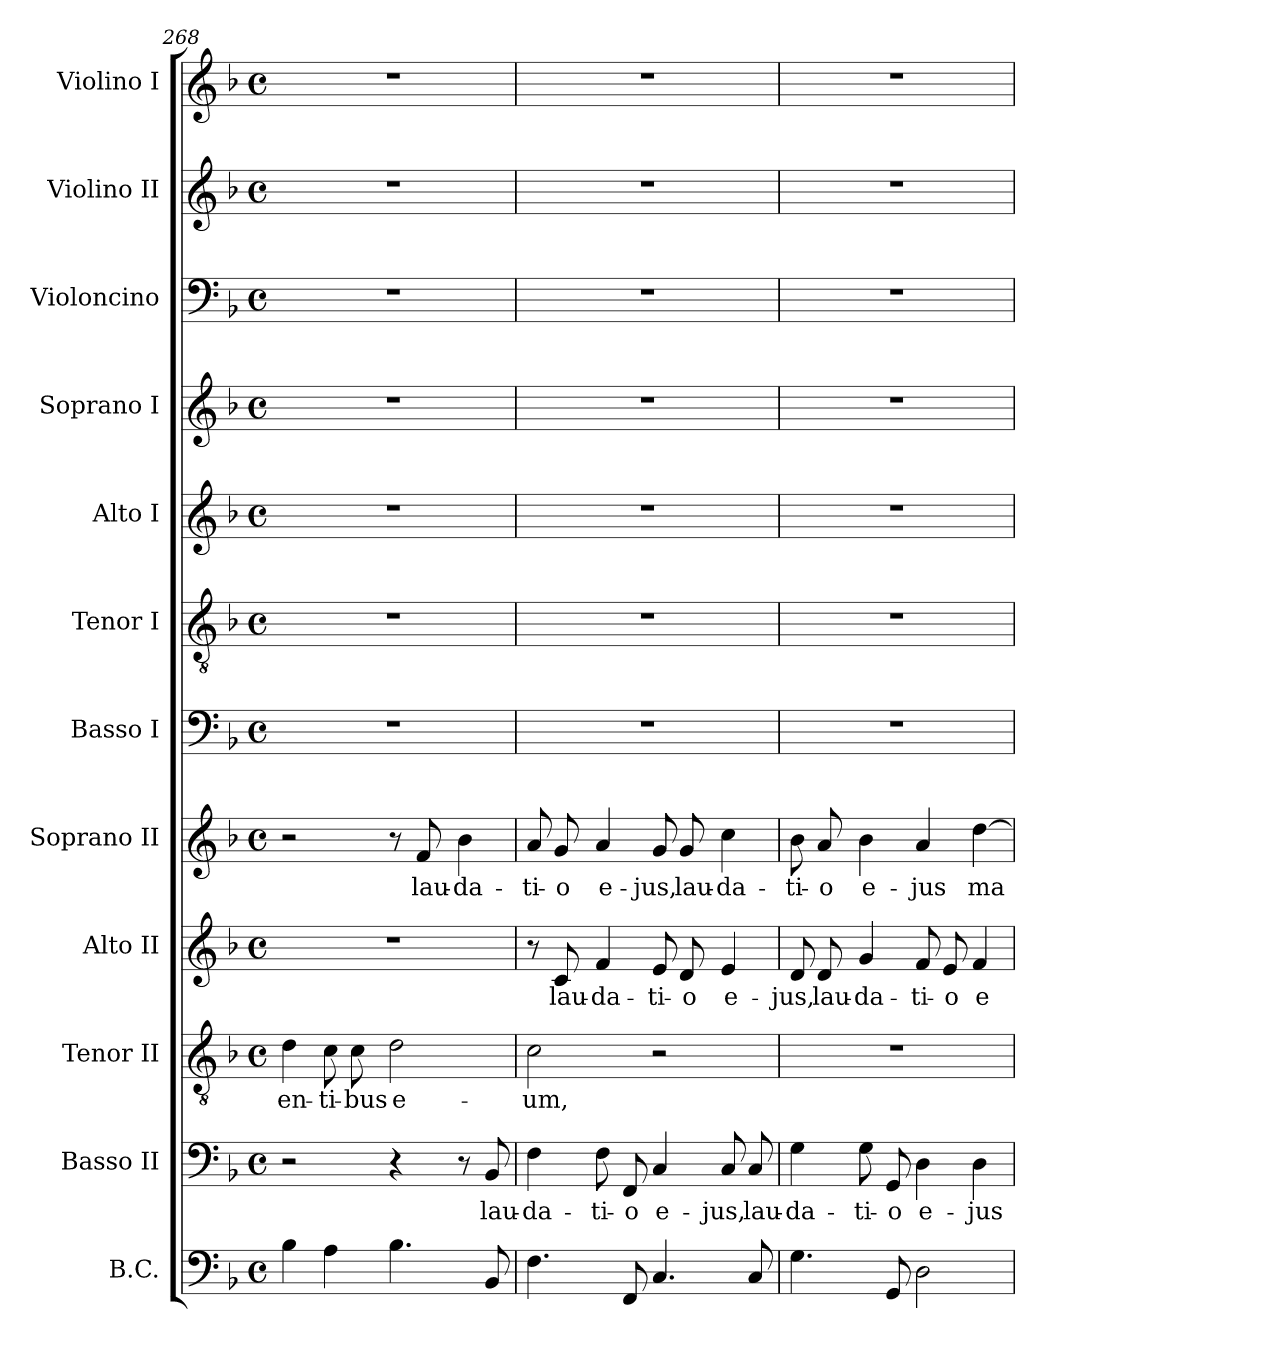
**kern	**kern	**text	**kern	**text	**kern	**text	**kern	**text	**kern	**kern	**kern	**kern	**kern	**kern	**kern
*part12	*part11	*part11	*part10	*part10	*part9	*part9	*part8	*part8	*part7	*part6	*part5	*part4	*part3	*part2	*part1
*staff12	*staff11	*staff11	*staff10	*staff10	*staff9	*staff9	*staff8	*staff8	*staff7	*staff6	*staff5	*staff4	*staff3	*staff2	*staff1
*I"B.C.	*I"Basso II	*	*I"Tenor II	*	*I"Alto II	*	*I"Soprano II	*	*I"Basso I	*I"Tenor I	*I"Alto I	*I"Soprano I	*I"Violoncino	*I"Violino II	*I"Violino I
*I'BC	*I'B 2	*	*I'T 2	*	*I'A 2	*	*I'S 2	*	*I'B 1	*I'T 1	*I'A 1	*I'S 1	*I'Vc.	*I'Vln. II	*I'Vln. I
*clefF4	*clefF4	*	*clefGv2	*	*clefG2	*	*clefG2	*	*clefF4	*clefGv2	*clefG2	*clefG2	*clefF4	*clefG2	*clefG2
*k[b-]	*k[b-]	*	*k[b-]	*	*k[b-]	*	*k[b-]	*	*k[b-]	*k[b-]	*k[b-]	*k[b-]	*k[b-]	*k[b-]	*k[b-]
*F:	*F:	*	*F:	*	*F:	*	*F:	*	*F:	*F:	*F:	*F:	*F:	*F:	*F:
*M4/4	*M4/4	*	*M4/4	*	*M4/4	*	*M4/4	*	*M4/4	*M4/4	*M4/4	*M4/4	*M4/4	*M4/4	*M4/4
*met(c)	*met(c)	*	*met(c)	*	*met(c)	*	*met(c)	*	*met(c)	*met(c)	*met(c)	*met(c)	*met(c)	*met(c)	*met(c)
=268	=268	=268	=268	=268	=268	=268	=268	=268	=268	=268	=268	=268	=268	=268	=268
!	!	!	!	!LO:LY:b	!	!	!	!	!	!	!	!	!	!	!
4B-\	2r	.	4d\	-en-	1r	.	2r	.	1r	1r	1r	1r	1r	1r	1r
!	!	!	!	!LO:LY:b	!	!	!	!	!	!	!	!	!	!	!
4A\	.	.	8c\	-ti-	.	.	.	.	.	.	.	.	.	.	.
!	!	!	!	!LO:LY:b	!	!	!	!	!	!	!	!	!	!	!
.	.	.	8c\	-bus	.	.	.	.	.	.	.	.	.	.	.
!	!	!	!	!LO:LY:b	!	!	!	!	!	!	!	!	!	!	!
4.B-\	4r	.	2d\	e-	.	.	8r	.	.	.	.	.	.	.	.
!	!	!	!	!	!	!	!	!LO:LY:b	!	!	!	!	!	!	!
.	.	.	.	.	.	.	8f/	lau-	.	.	.	.	.	.	.
!	!	!	!	!	!	!	!	!LO:LY:b	!	!	!	!	!	!	!
.	8r	.	.	.	.	.	4b-\	-da-	.	.	.	.	.	.	.
!	!	!LO:LY:b	!	!	!	!	!	!	!	!	!	!	!	!	!
8BB-/	8BB-/	lau-	.	.	.	.	.	.	.	.	.	.	.	.	.
=269	=269	=269	=269	=269	=269	=269	=269	=269	=269	=269	=269	=269	=269	=269	=269
!	!	!LO:LY:b	!	!	!	!	!	!	!	!	!	!	!	!	!
!	!	!	!	!LO:LY:b	!	!	!	!	!	!	!	!	!	!	!
!	!	!	!	!	!	!	!	!LO:LY:b	!	!	!	!	!	!	!
4.F\	4F\	-da-	2c\	-um,	8r	.	8a/	-ti-	1r	1r	1r	1r	1r	1r	1r
!	!	!	!	!	!	!LO:LY:b	!	!	!	!	!	!	!	!	!
!	!	!	!	!	!	!	!	!LO:LY:b	!	!	!	!	!	!	!
.	.	.	.	.	8c/	lau-	8g/	-o	.	.	.	.	.	.	.
!	!	!LO:LY:b	!	!	!	!	!	!	!	!	!	!	!	!	!
!	!	!	!	!	!	!LO:LY:b	!	!	!	!	!	!	!	!	!
!	!	!	!	!	!	!	!	!LO:LY:b	!	!	!	!	!	!	!
.	8F\	-ti-	.	.	4f/	-da-	4a/	e-	.	.	.	.	.	.	.
!	!	!LO:LY:b	!	!	!	!	!	!	!	!	!	!	!	!	!
8FF/	8FF/	-o	.	.	.	.	.	.	.	.	.	.	.	.	.
!	!	!LO:LY:b	!	!	!	!	!	!	!	!	!	!	!	!	!
!	!	!	!	!	!	!LO:LY:b	!	!	!	!	!	!	!	!	!
!	!	!	!	!	!	!	!	!LO:LY:b	!	!	!	!	!	!	!
4.C/	4C/	e-	2r	.	8e/	-ti-	8g/	-jus,	.	.	.	.	.	.	.
!	!	!	!	!	!	!LO:LY:b	!	!	!	!	!	!	!	!	!
!	!	!	!	!	!	!	!	!LO:LY:b	!	!	!	!	!	!	!
.	.	.	.	.	8d/	-o	8g/	lau-	.	.	.	.	.	.	.
!	!	!LO:LY:b	!	!	!	!	!	!	!	!	!	!	!	!	!
!	!	!	!	!	!	!LO:LY:b	!	!	!	!	!	!	!	!	!
!	!	!	!	!	!	!	!	!LO:LY:b	!	!	!	!	!	!	!
.	8C/	-jus,	.	.	4e/	e-	4cc\	-da-	.	.	.	.	.	.	.
!	!	!LO:LY:b	!	!	!	!	!	!	!	!	!	!	!	!	!
8C/	8C/	lau-	.	.	.	.	.	.	.	.	.	.	.	.	.
=270	=270	=270	=270	=270	=270	=270	=270	=270	=270	=270	=270	=270	=270	=270	=270
!	!	!LO:LY:b	!	!	!	!	!	!	!	!	!	!	!	!	!
!	!	!	!	!	!	!LO:LY:b	!	!	!	!	!	!	!	!	!
!	!	!	!	!	!	!	!	!LO:LY:b	!	!	!	!	!	!	!
4.G\	4G\	-da-	1r	.	8d/	-jus,	8b-\	-ti-	1r	1r	1r	1r	1r	1r	1r
!	!	!	!	!	!	!LO:LY:b	!	!	!	!	!	!	!	!	!
!	!	!	!	!	!	!	!	!LO:LY:b	!	!	!	!	!	!	!
.	.	.	.	.	8d/	lau-	8a/	-o	.	.	.	.	.	.	.
!	!	!LO:LY:b	!	!	!	!	!	!	!	!	!	!	!	!	!
!	!	!	!	!	!	!LO:LY:b	!	!	!	!	!	!	!	!	!
!	!	!	!	!	!	!	!	!LO:LY:b	!	!	!	!	!	!	!
.	8G\	-ti-	.	.	4g/	-da-	4b-\	e-	.	.	.	.	.	.	.
!	!	!LO:LY:b	!	!	!	!	!	!	!	!	!	!	!	!	!
8GG/	8GG/	-o	.	.	.	.	.	.	.	.	.	.	.	.	.
!	!	!LO:LY:b	!	!	!	!	!	!	!	!	!	!	!	!	!
!	!	!	!	!	!	!LO:LY:b	!	!	!	!	!	!	!	!	!
!	!	!	!	!	!	!	!	!LO:LY:b	!	!	!	!	!	!	!
2D\	4D\	e-	.	.	8f/	-ti-	4a/	-jus	.	.	.	.	.	.	.
!	!	!	!	!	!	!LO:LY:b	!	!	!	!	!	!	!	!	!
.	.	.	.	.	8e/	-o	.	.	.	.	.	.	.	.	.
!	!	!LO:LY:b	!	!	!	!	!	!	!	!	!	!	!	!	!
!	!	!	!	!	!	!LO:LY:b	!	!	!	!	!	!	!	!	!
!	!	!	!	!	!	!	!	!LO:LY:b	!	!	!	!	!	!	!
.	4D\	-jus	.	.	4f/	e-	[4dd\	ma-	.	.	.	.	.	.	.
=	=	=	=	=	=	=	=	=	=	=	=	=	=	=	=
*-	*-	*-	*-	*-	*-	*-	*-	*-	*-	*-	*-	*-	*-	*-	*-
